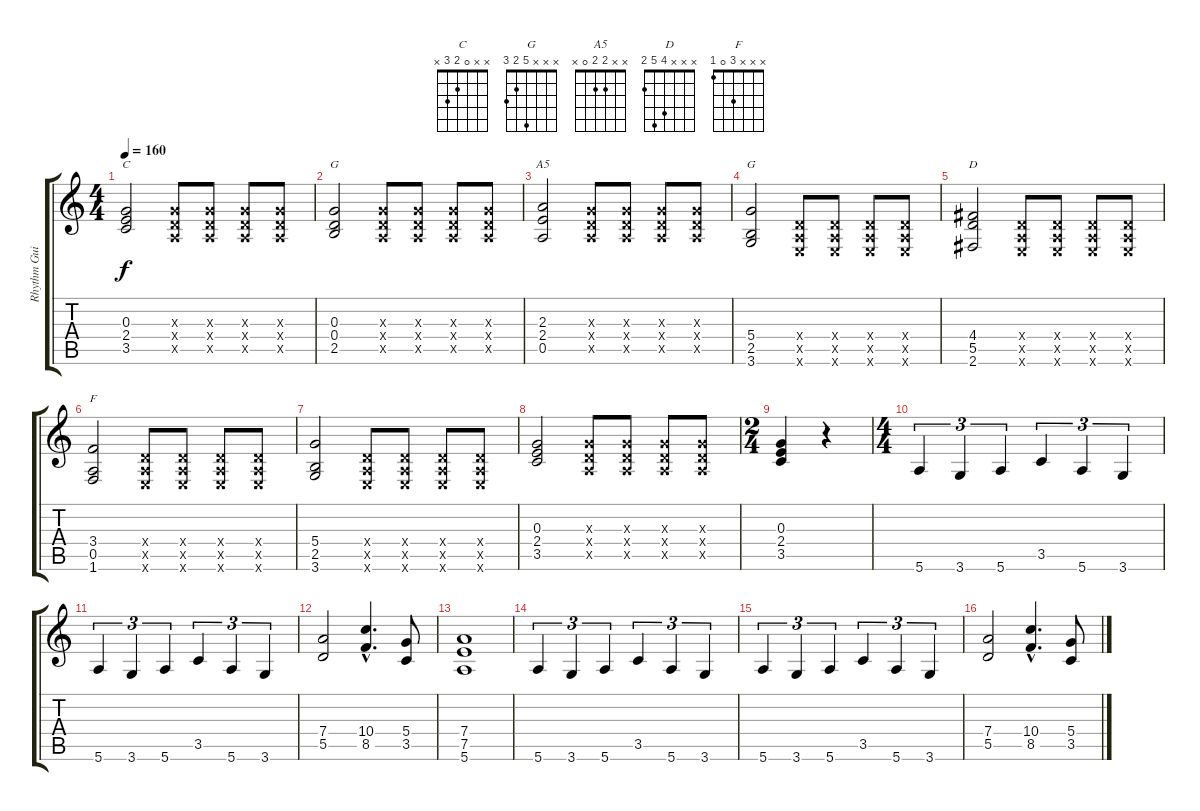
\track ("Rhythm Guitar" "Rhythm Gui") {instrument distortionguitar}
\staff {score tabs}
\tuning (E4 B3 G3 D3 A2 E2) {hide}
\chord ("C" x x 0 2 3 x)
\chord ("G" x x 0 0 2 x)
\chord ("A5" x x 2 2 0 x)
\chord ("G" x x x 5 2 3)
\chord ("D" x x x 4 5 2)
\chord ("F" x x x 3 0 1)
\ts (4 4)
\tempo 160
\clef g2
\ks c
(0.3 2.4 3.5).2{ch "C" dy f} (0.3{x} 0.4{x} 0.5{x}).8 (0.3{x} 0.4{x} 0.5{x}).8 (0.3{x} 0.4{x} 0.5{x}).8 (0.3{x} 0.4{x} 0.5{x}).8 |
(0.3 0.4 2.5).2{ch "G"} (0.3{x} 0.4{x} 0.5{x}).8 (0.3{x} 0.4{x} 0.5{x}).8 (0.3{x} 0.4{x} 0.5{x}).8 (0.3{x} 0.4{x} 0.5{x}).8 |
(2.3 2.4 0.5).2{ch "A5"} (0.3{x} 0.4{x} 0.5{x}).8 (0.3{x} 0.4{x} 0.5{x}).8 (0.3{x} 0.4{x} 0.5{x}).8 (0.3{x} 0.4{x} 0.5{x}).8 |
(5.4 2.5 3.6).2{ch "G"} (0.4{x} 0.5{x} 0.6{x}).8 (0.4{x} 0.5{x} 0.6{x}).8 (0.4{x} 0.5{x} 0.6{x}).8 (0.4{x} 0.5{x} 0.6{x}).8 |
(4.4 5.5 2.6).2{ch "D"} (0.4{x} 0.5{x} 0.6{x}).8 (0.4{x} 0.5{x} 0.6{x}).8 (0.4{x} 0.5{x} 0.6{x}).8 (0.4{x} 0.5{x} 0.6{x}).8 |
(3.4 0.5 1.6).2{ch "F"} (0.4{x} 0.5{x} 0.6{x}).8 (0.4{x} 0.5{x} 0.6{x}).8 (0.4{x} 0.5{x} 0.6{x}).8 (0.4{x} 0.5{x} 0.6{x}).8 |
(5.4 2.5 3.6).2 (0.4{x} 0.5{x} 0.6{x}).8 (0.4{x} 0.5{x} 0.6{x}).8 (0.4{x} 0.5{x} 0.6{x}).8 (0.4{x} 0.5{x} 0.6{x}).8 |
(0.3 2.4 3.5).2 (0.3{x} 0.4{x} 0.5{x}).8 (0.3{x} 0.4{x} 0.5{x}).8 (0.3{x} 0.4{x} 0.5{x}).8 (0.3{x} 0.4{x} 0.5{x}).8 |
\ts (2 4)
(0.3 2.4 3.5).4 r.4 |
\ts (4 4)
5.6.4{tu (3 2)} 3.6.4{tu (3 2)} 5.6.4{tu (3 2)} 3.5.4{tu (3 2)} 5.6.4{tu (3 2)} 3.6.4{tu (3 2)} |
5.6.4{tu (3 2)} 3.6.4{tu (3 2)} 5.6.4{tu (3 2)} 3.5.4{tu (3 2)} 5.6.4{tu (3 2)} 3.6.4{tu (3 2)} |
(7.4 5.5).2 (10.4{hac} 8.5{hac}).4{d} (5.4 3.5).8 |
(7.4 7.5 5.6).1 |
5.6.4{tu (3 2)} 3.6.4{tu (3 2)} 5.6.4{tu (3 2)} 3.5.4{tu (3 2)} 5.6.4{tu (3 2)} 3.6.4{tu (3 2)} |
5.6.4{tu (3 2)} 3.6.4{tu (3 2)} 5.6.4{tu (3 2)} 3.5.4{tu (3 2)} 5.6.4{tu (3 2)} 3.6.4{tu (3 2)} |
(7.4 5.5).2 (10.4{hac} 8.5{hac}).4{d} (5.4 3.5).8
